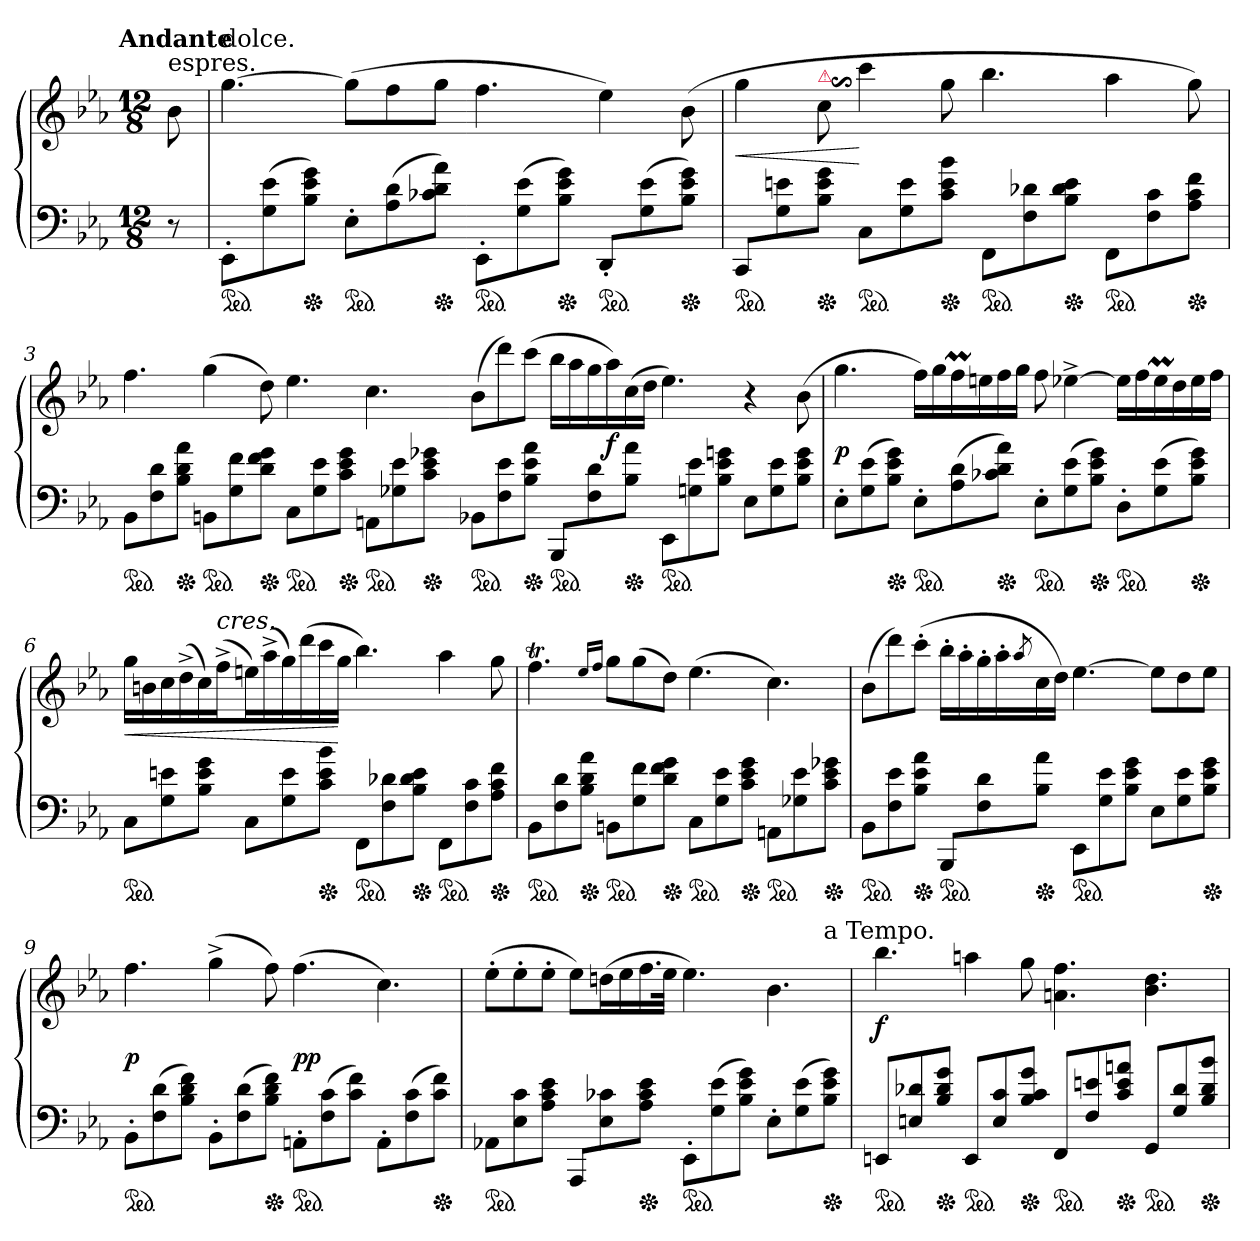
**kern	**kern	**dynam
*part1	*part1	*part1
*staff2	*staff1	*staff1/2
*clefF4	*clefG2	*
*k[b-e-a-]	*k[b-e-a-]	*
*E-:	*E-:	*
!!LO:TX:omd:t=Andante
*M12/8	*M12/8	*
*MM208	*MM208	*
=	=	=
!	!LO:TX:a:t=espres.	!
8r	8b-	.
=1	=1	=1
!	!LO:TX:a:t=dolce.	!
*ped	*	*
8EE-'</L	[4.gg	.
(8G\ 8e-\	.	.
*Xped	*	*
8B-\ 8e-\ 8g\J)	.	.
*ped	*	*
8E-'L	(8ggL]	.
(8A- 8d	8ff	.
*Xped	*	*
8c-X 8d 8a-J)	8ggJ	.
*ped	*	*
8EE-'</L	4.ff	.
(8G\ 8e-\	.	.
*Xped	*	*
8B-\ 8e-\ 8g\J)	.	.
*ped	*	*
8DD'</L	4ee-)	.
(8G\ 8e-\	.	.
*Xped	*	*
8B-\ 8e-\ 8g\J)	(8b-	.
=2	=2	=2
*ped	*	*
8CC/L	4gg	<
8G\ 8en\	.	.
!	!LO:TX:a:color=crimson:t=⚠	!
*Xped	*	*
8B-\ 8e\ 8g\J	8cc$SS	.
*ped	*	*
8CL	4ccc	[
8G 8e	.	.
*Xped	*	*
8c 8e 8b-J	8gg	.
*ped	*	*
8FFL	4.bb-	.
8F 8d-X	.	.
*Xped	*	*
8B- 8d- 8eJ	.	.
*ped	*	*
8FFL	4aa-	.
8F 8c	.	.
*Xped	*	*
8A- 8c 8fJ	8gg)	.
=3	=3	=3
*ped	*	*
8BB-L	4.ff	.
8F 8d	.	.
*Xped	*	*
8B- 8d 8a-J	.	.
*ped	*	*
8BBnL	(4gg	.
8G 8f	.	.
*Xped	*	*
8d 8f 8gJ	8dd)	.
*ped	*	*
8CL	4.ee-	.
8G 8e-	.	.
*Xped	*	*
8c 8e- 8gJ	.	.
*ped	*	*
8AAnL	4.cc	.
8G-X 8e-	.	.
*Xped	*	*
8c 8e- 8g-XJ	.	.
=4-	=4-	=4-
*ped	*	*
8BB-XL	(8b-L	.
8F 8e-	8ddd)	.
*Xped	*	*
8B- 8e- 8a-J	(8cccJ	.
*ped	*	*
8BBB-/L	16bb-LL	.
.	16aa-	.
8F\ 8d\	16gg	.
.	16aa-)	f
*Xped	*	*
8B-\ 8a-\J	(16cc	.
.	16ddJJ	.
*ped	*	*
8EE-/L	4.ee-)	.
8Gn\ 8e-\	.	.
8B-\ 8e-\ 8gn\J	.	.
8E-L	4r	.
8G 8e-	.	.
8B- 8e- 8gJ	(8b-	.
=5	=5	=5
8E-'L	4.gg	p
(8G 8e-	.	.
*Xped	*	*
8B- 8e- 8gJ)	.	.
*ped	*	*
8E-'L	16ffLL)	.
.	16gg	.
(8A- 8d	16ffM	.
.	16een	.
*Xped	*	*
8c-X 8d 8a-J)	16ff	.
.	16ggJJ	.
*ped	*	*
8E-'L	8ff	.
(8G 8e-	[4ee-X^<	.
*Xped	*	*
8B- 8e- 8gJ)	.	.
*ped	*	*
8D'L	16ee-LL]	.
.	16ff	.
(8G 8e-	16ee-M	.
.	16dd	.
*Xped	*	*
8B- 8e- 8gJ)	16ee-	.
.	16ffJJ	.
=6	=6	=6
*ped	*	*
8CL	16ggLL	<
.	16bn	.
8G 8en	16cc	.
.	(16dd^	.
8B- 8e 8gJ	16cc)	.
!	!LO:TX:a:i:t=cres.	!
.	(16ff^J	.
8CL	16eenL)	.
.	(16aa-^	.
8G 8e	16gg)	.
.	(16ddd	.
*Xped	*	*
8c 8e 8b-J	16ccc	.
.	16ggJJ	[
*ped	*	*
8FFL	4.bb-)	.
8F 8d-X	.	.
*Xped	*	*
8B- 8d- 8eJ	.	.
*ped	*	*
8FFL	4aa-	.
8F 8c	.	.
*Xped	*	*
8A- 8c 8fJ	8gg	.
=7	=7	=7
*ped	*	*
8BB-L	4.ffT	.
8F 8d	.	.
*Xped	*	*
8B- 8d 8a-J	.	.
.	16qqee-/LL	.
.	16qqff/JJ	.
*ped	*	*
8BBnL	8ggTTTL	.
8G 8f	(8gg	.
*Xped	*	*
8d 8f 8gJ	8ddJ)	.
*ped	*	*
8CL	(4.ee-	.
8G 8e-	.	.
*Xped	*	*
8c 8e- 8gJ	.	.
*ped	*	*
8AAnL	4.cc)	.
8G-X 8e-	.	.
*Xped	*	*
8c 8e- 8g-XJ	.	.
=8	=8	=8
*ped	*	*
8BB-L	(8b-L	.
8F 8e-	8ddd)	.
*Xped	*	*
8B- 8e- 8a-J	(8ccc'J	.
*ped	*	*
8BBB-/L	16bb-'LL	.
.	16aa-'	.
8F\ 8d\	16gg'	.
.	16aa-'	.
.	8qaa-/	.
*Xped	*	*
8B-\ 8a-\J	16cc	.
.	16ddJJ)	.
*ped	*	*
8EE-/L	[4.ee-	.
8G\ 8e-\	.	.
8B-\ 8e-\ 8g\J	.	.
8E-L	8ee-L]	.
8G 8e-	8dd	.
*Xped	*	*
8B- 8e- 8gJ	8ee-J	.
=9	=9	=9
*ped	*	*
8BB-'L	4.ff	p
(8F 8d	.	.
8B- 8d 8fJ)	.	.
8BB-'L	(4gg^<	.
(8F 8d	.	.
*Xped	*	*
8B- 8d 8fJ)	8ff)	.
*ped	*	*
8AAn'L	(4.ff	pp
(8F 8c	.	.
8c 8fJ)	.	.
8AA'L	4.cc)	.
(8F 8c	.	.
*Xped	*	*
8c 8fJ)	.	.
=10	=10	=10
!	!LO:TX:a:t=poco ritt&colon;	!
*	*^	*
*ped	*	*	*
8AA-XL	(8ee-'L	1ryy	.
8E- 8c	8ee-'	.	.
8A- 8c 8e-J	8ee-'J	.	.
8AAA-/L	8ee-L)	.	.
8E-\ 8c-X\	(16ddnL	.	.
.	16ee-	.	.
*Xped	*	*	*
8A-\ 8c-\ 8e-\J	16.ff	.	.
.	32ee-JJk	.	.
*ped	*	*	*
8EE-'</L	4.ee-)	.	.
(8G\ 8e-\	.	.	.
8B-\ 8e-\ 8g\J)	.	4.ryy	.
8E-'L	4.b-	.	.
(8G 8e-	.	.	.
!	!	!LO:TX:a:t=a Tempo.	!
*Xped	*	*	*
8B- 8e- 8gJ)	.	8ryy	.
*	*v	*v	*
=11	=11	=11
*ped	*	*
8EEn/L	4.bb-	f
8En\ 8d-X\	.	.
*Xped	*	*
8B- 8d- 8gJ	.	.
*ped	*	*
8EE/L	4aan	.
8E\ 8c\	.	.
*Xped	*	*
8B- 8c 8gJ	8gg	.
*ped	*	*
8FF/L	4.an 4.ff	.
8F\ 8en\	.	.
*Xped	*	*
8c 8e 8anJ	.	.
*ped	*	*
8GG/L	4.b- 4.dd	.
8G\ 8d-\	.	.
*Xped	*	*
8B- 8d- 8b-J	.	.
=	=	=
*-	*-	*-
